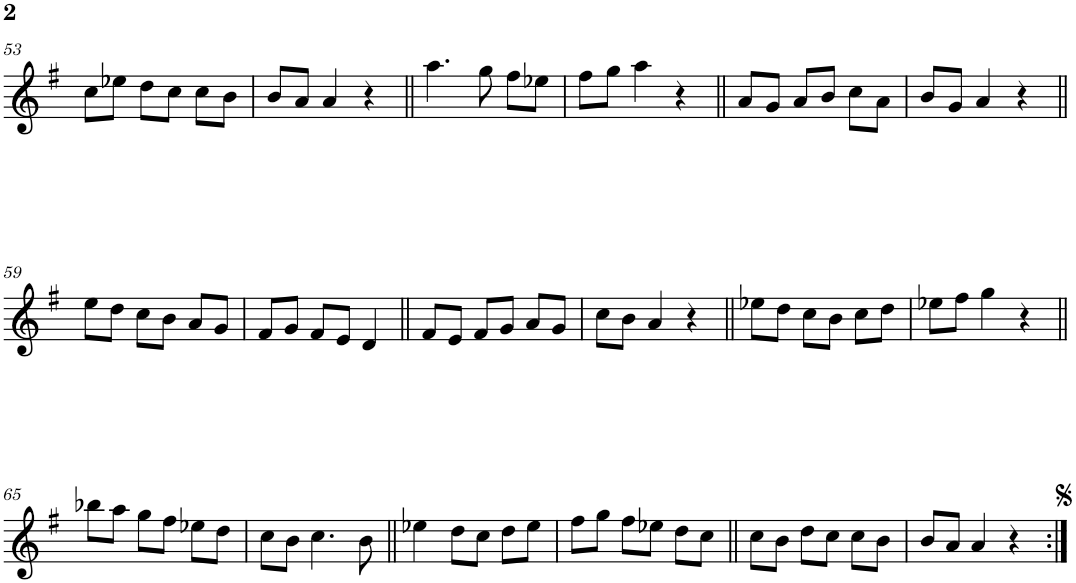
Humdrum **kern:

**kern
*part1
*staff1
*I"Piano
*I'Pno.
!!LO:PB:g=z
*clefG2
*k[f#]
*M3/4
=53
8cc\L
8ee-X\J
8dd\L
8cc\J
8cc\L
8b\J
=54
8b/L
8a/J
4a/
4r
=55||
4.aa\
8gg\
8ff#\L
8ee-X\J
=56
8ff#\L
8gg\J
4aa\
4r
=57||
8a/L
8g/J
8a/L
8b/J
8cc\L
8a\J
=58
8b/L
8g/J
4a/
4r
!!LO:LB:g=z
=59||
8ee\L
8dd\J
8cc\L
8b\J
8a/L
8g/J
=60
8f#/L
8g/J
8f#/L
8e/J
4d/
=61||
8f#/L
8e/J
8f#/L
8g/J
8a/L
8g/J
=62
8cc\L
8b\J
4a/
4r
=63||
8ee-X\L
8dd\J
8cc\L
8b\J
8cc\L
8dd\J
=64
8ee-X\L
8ff#\J
4gg\
4r
!!LO:LB:g=z
=65||
8bb-X\L
8aa\J
8gg\L
8ff#\J
8ee-X\L
8dd\J
=66
8cc\L
8b\J
4.cc\
8b\
=67||
4ee-X\
8dd\L
8cc\J
8dd\L
8ee-\J
=68
8ff#\L
8gg\J
8ff#\L
8ee-X\J
8dd\L
8cc\J
=69||
8cc\L
8b\J
8dd\L
8cc\J
8cc\L
8b\J
=70
8b/L
8a/J
4a/
4r
=:|!
*-
